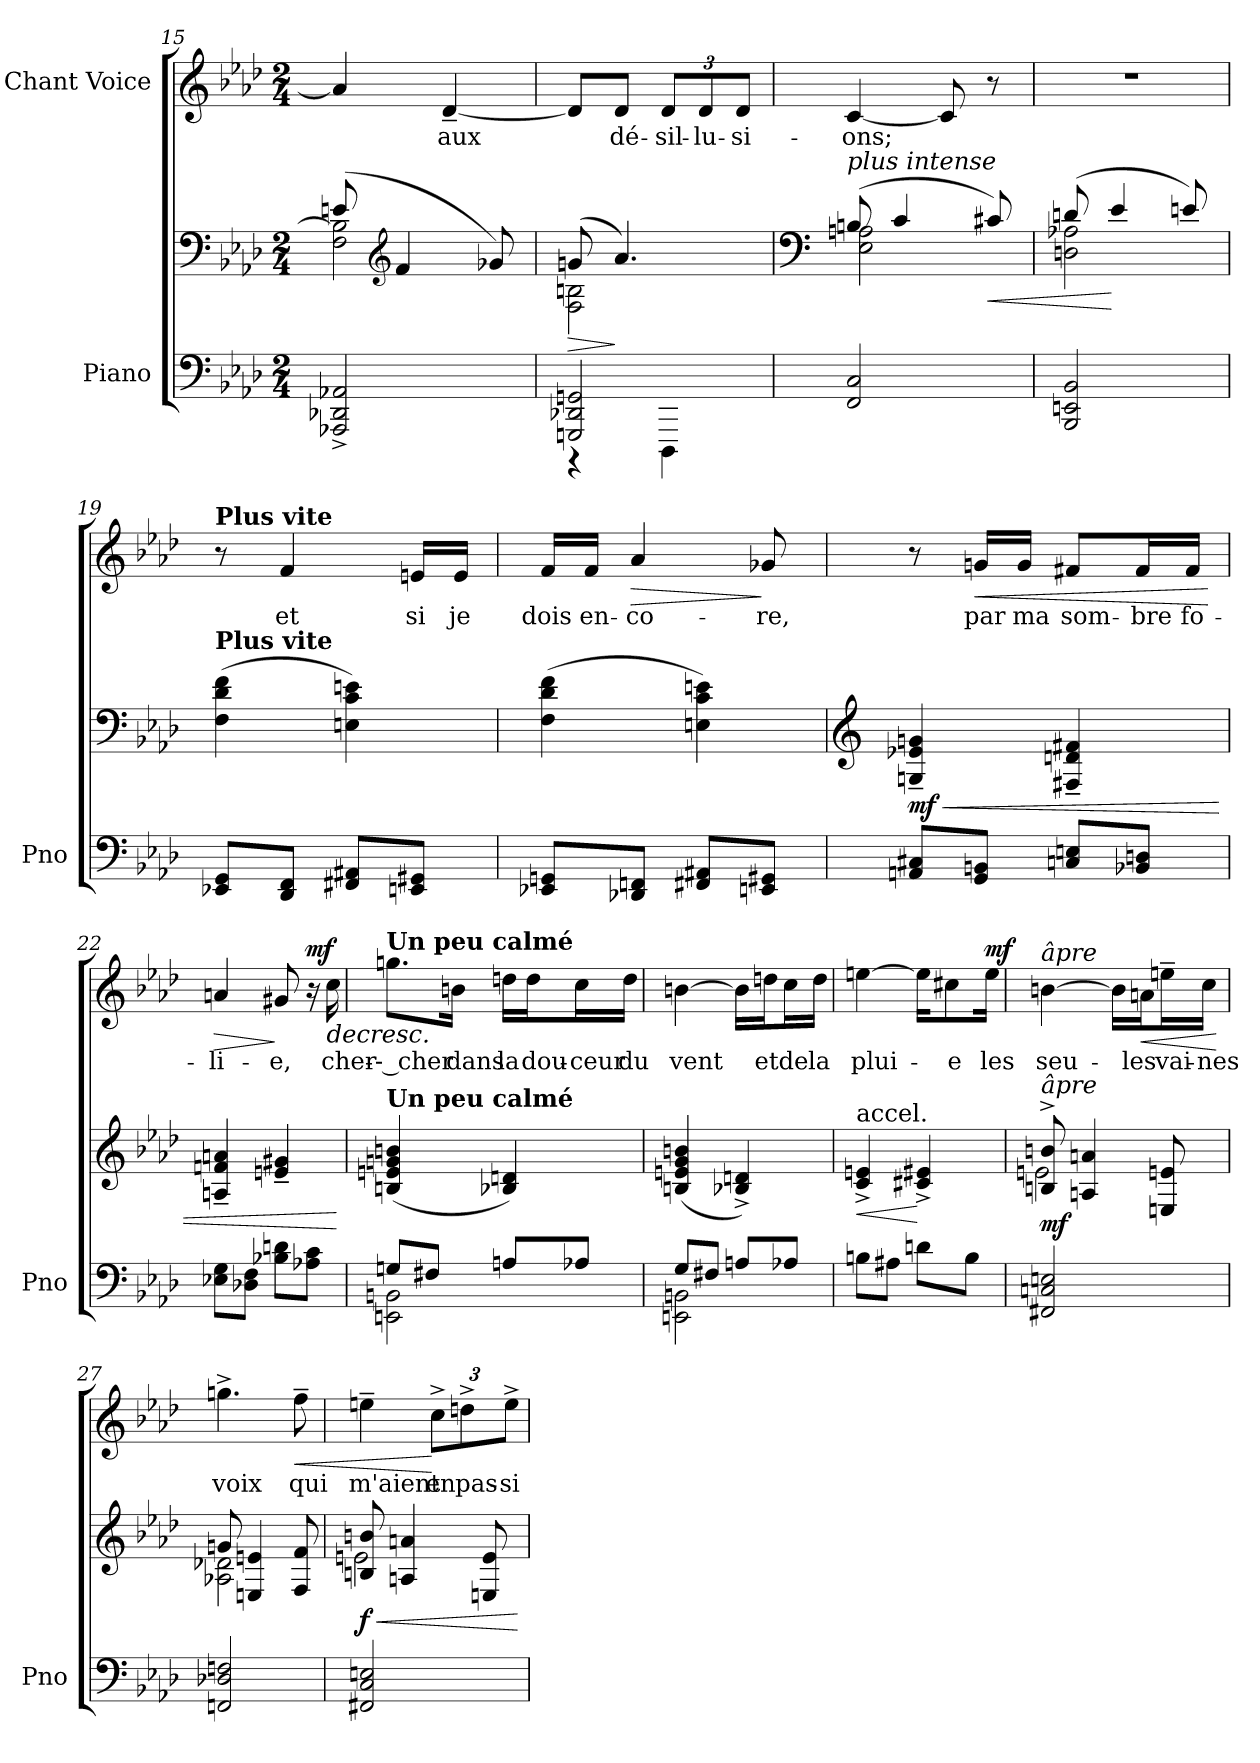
**kern	**kern	**dynam	**kern	**text	**dynam
*part2	*part2	*part2	*part1	*part1	*part1
*staff3	*staff2	*staff2/3	*staff1	*staff1	*staff1
*I"Piano	*	*	*I"Chant Voice	*	*
*I'Pno	*	*	*	*	*
*clefF4	*clefF4	*	*clefG2	*	*
*k[b-e-a-d-]	*k[b-e-a-d-]	*	*k[b-e-a-d-]	*	*
*M2/4	*M2/4	*	*M2/4	*	*
=15	=15	=15	=15	=15	=15
*	*^	*	*	*	*
!	!	!	!LO:DY:b	!	!	!
!	!	!	!LO:DY:n=1:b	!	!	!
2AAA-X/^ 2DD-X/^ 2AA-X/^	(8en/	2F\ 2Bn\]	p other-dynamics	4a-/]	.	.
*	*clefG2	*	*	*	*	*
.	4f/	.	.	.	.	.
.	.	.	.	[4d-~/	aux	.
.	8g-X/)	.	.	.	.	.
=16	=16	=16	=16	=16	=16	=16
*^	*	*	*	*	*	*
!	!	!	!	!LO:HP:b	!	!	!
2GGGn/ 2DD-X/ 2GGn/	4r	(8gn/	2F\ 2Bn\	>	8d-/L]	.	.
.	.	4.a-/)	.	]	8d-/J	dé-	.
.	4DDD-\	.	.	.	12d-/L	-sil-	.
.	.	.	.	.	12d-/	-lu-	.
.	.	.	.	.	12d-/J	-si-	.
*v	*v	*	*	*	*	*	*
=17	=17	=17	=17	=17	=17	=17
*	*clefF4	*	*	*	*	*
!	!LO:TX:i:t=plus intense	!	!	!	!	!
2FF/ 2C/	(8Bn/	2E-\ 2An\	.	[4c/	-ons;	.
.	4c/	.	.	.	.	.
.	.	.	.	8c/]	.	.
!	!	!	!LO:HP:b	!	!	!
.	8c#X/)	.	<	8r	.	.
=18	=18	=18	=18	=18	=18	=18
2BBB-/ 2EEn/ 2BB-/	(8dn/	2Dn\ 2A-X\	.	2r	.	.
.	4e-/	.	[	.	.	.
.	8en/)	.	.	.	.	.
*	*v	*v	*	*	*	*
=19	=19	=19	=19	=19	=19
!	!	!	!LO:TX:a:B:t=Plus vite	!	!
!	!LO:TX:a:B:t=Plus vite	!	!	!	!
!	!	!LO:DY:b	!	!	!
!	!	!LO:DY:n=1:b	!	!	!
8EE-X/ 8GG/L	(4F\ 4d-\ 4f\	p other-dynamics	8r	.	.
!	!	!	!	!	!LO:DY:a
!	!	!	!	!	!LO:DY:n=1:a
8DD-/ 8FF/J	.	.	4f/	et	p other-dynamics
8FF#X/ 8AA#X/L	4En\ 4c\ 4en\)	.	.	.	.
8EEn/ 8GG#X/J	.	.	16en/LL	si	.
.	.	.	16e/JJ	je	.
=20	=20	=20	=20	=20	=20
8EE-X/ 8GGn/L	(4F\ 4d-\ 4f\	.	16f/LL	dois	.
.	.	.	16f/JJ	en-	.
!	!	!	!	!	!LO:HP:b
8DD-X/ 8FFn/J	.	.	4a-/	-co-	>
8FF#X/ 8AA#X/L	4En\ 4c\ 4en\)	.	.	.	.
8EEn/ 8GG#X/J	.	.	8g-X/	-re,	]
=21	=21	=21	=21	=21	=21
*	*clefG2	*	*	*	*
!	!	!LO:HP:b	!	!	!
!	!	!LO:DY:n=1:b	!	!	!
8AAn/ 8C#X/L	4Gn/~> 4e-X/~> 4gn/~>	< mf	8r	.	.
!	!	!	!	!	!LO:HP:b
8GG/ 8BBn/J	.	.	16gn/LL	par	<
.	.	.	16g/JJ	ma	.
8Cn/ 8En/L	4F#X/~> 4dn/~> 4f#X/~>	.	8f#X/L	som-	.
8BB-X/ 8Dn/J	.	.	16f#/L	-bre	.
.	.	.	16f#/JJ	fo-	.
.	.	.	.	.	[
=22	=22	=22	=22	=22	=22
!	!	!	!	!	!LO:HP:b
8E-X\ 8G\L	4An/~> 4fn/~> 4an/~>	.	4an/	-li-	>
8D-X\ 8F\J	.	.	.	.	.
8B-X\ 8dn\L	4en/~> 4g#X/~>	.	8g#X/	-e,	]
!	!	!	!	!	!LO:DY:a
8A-X\ 8c\J	.	.	16r	.	mf
!	!	!	!	!	!LO:HP:b
.	.	.	16cc\	cher-	>
.	.	[	.	.	.
=23	=23	=23	=23	=23	=23
*^	*	*	*	*	*
!	!	!	!	!LO:TX:a:B:t=Un peu calmé	!	!
!	!	!LO:TX:a:B:t=Un peu calmé	!	!	!	!
!	!	!	!LO:DY:b	!	!	!
!	!	!	!LO:DY:n=1:b	!	!	!LO:DY:a
!	!	!	!	!	!	!LO:DY:n=1:a
8Gn/L	2EEn\ 2BBn\	(>4Bn/ 4en/ 4gn/ 4bn/	p other-dynamics	8.ggn\L	-- cher	p other-dynamics
8F#X/J	.	.	.	.	.	.
.	.	.	.	16bn\Jk	dans	]
8An/L	.	4B-X/ 4dn/)	.	16ddn\LL	la	.
.	.	.	.	16dd\J	dou-	.
8A-X/J	.	.	.	16cc\L	-ceur	.
.	.	.	.	16dd\JJ	du	.
=24	=24	=24	=24	=24	=24	=24
8G/L	2EEn\ 2BBn\	(>4Bn/ 4en/ 4g/ 4bn/	.	[4bn\	vent	.
8F#X/J	.	.	.	.	.	.
8An/L	.	4B-X/^> 4dn/^>)	.	16b\LL]	.	.
.	.	.	.	16ddn\J	et	.
8A-X/J	.	.	.	16cc\L	de	.
.	.	.	.	16dd\JJ	la	.
*v	*v	*	*	*	*	*
=25	=25	=25	=25	=25	=25
!	!LO:TX:a:t=accel.	!	!	!	!
!	!	!LO:HP:b	!	!	!
8Bn\L	4c/^> 4en/^>	<	[4een\	plui-	.
8A#X\J	.	.	.	.	.
8dn\L	4c#X/^> 4e#X/^>	[	16ee\KL]	.	.
.	.	.	8cc#X\	-e	.
8B\J	.	.	.	.	.
!	!	!	!	!	!LO:DY:a
.	.	.	16ee\Jk	les	mf
=26	=26	=26	=26	=26	=26
*	*^	*	*	*	*
!	!	!	!	!LO:TX:i:t=âpre	!	!
!	!LO:TX:i:t=âpre	!	!	!	!	!
!	!	!	!LO:DY:b	!	!	!
2FF#X/ 2Cn/ 2En/	8Bn/^ 8bn/^	2en\	mf	[4bn\	seu-	.
.	4An/ 4an/	.	.	.	.	.
.	.	.	.	16b\LL]	.	.
!	!	!	!	!	!	!LO:HP:b
.	.	.	.	16an\J	-les	<
.	8En/ 8en/	.	.	16een~\L	vai-	.
.	.	.	.	16cc\JJ	-nes	.
*	*v	*v	*	*	*	*
.	.	.	.	.	[
=27	=27	=27	=27	=27	=27
*	*^	*	*	*	*
2FFn/ 2D-X/ 2Fn/	8gn/	2A-X\ 2d-X\	.	4.ggn^\	voix	.
.	4En/ 4en/	.	.	.	.	.
!	!	!	!	!	!	!LO:HP:b
.	8F/ 8f/	.	.	8ff~\	qui	<
=28	=28	=28	=28	=28	=28	=28
!	!	!	!LO:HP:b	!	!	!
!	!	!	!LO:DY:n=1:b	!	!	!
2FF#X/ 2C/ 2En/	8Bn/ 8bn/	2en\	< f	4een~\	m'aient	.
.	4An/ 4an/	.	.	.	.	.
.	.	.	.	12cc^\L	en	[
.	.	.	.	12ddn^\	pas-	.
.	8En/ 8e/	.	.	.	.	.
.	.	.	.	12ee^\J	-si-	.
*	*v	*v	*	*	*	*
.	.	[	.	.	.
=	=	=	=	=	=
*-	*-	*-	*-	*-	*-
